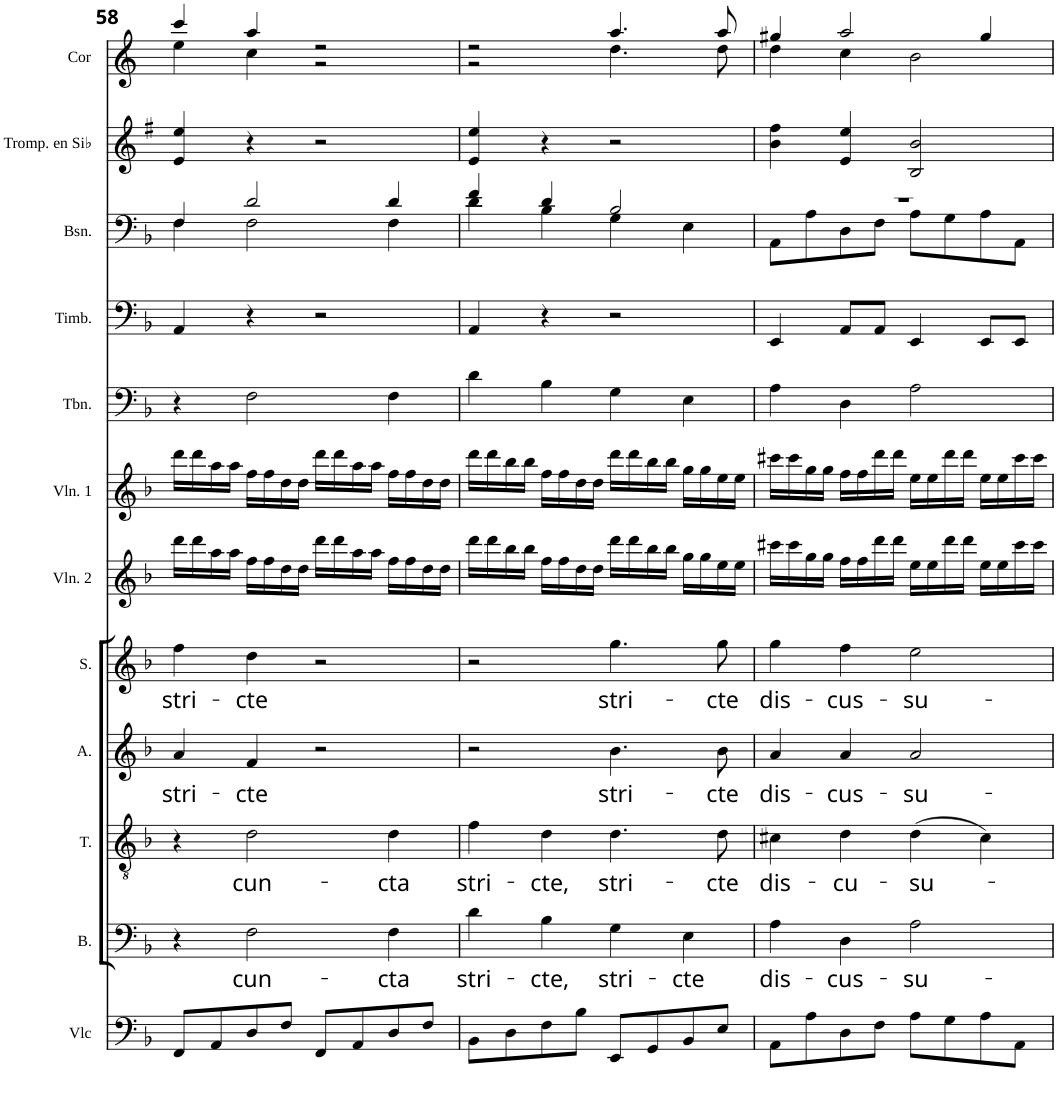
**kern	**kern	**text	**kern	**text	**kern	**text	**kern	**text	**kern	**kern	**kern	**kern	**kern	**kern	**kern
*part12	*part11	*part11	*part10	*part10	*part9	*part9	*part8	*part8	*part7	*part6	*part5	*part4	*part3	*part2	*part1
*staff12	*staff11	*staff11	*staff10	*staff10	*staff9	*staff9	*staff8	*staff8	*staff7	*staff6	*staff5	*staff4	*staff3	*staff2	*staff1
*I"Violoncelle	*I"Bass	*	*I"Tenor	*	*I"Alto	*	*I"Soprano	*	*I"Violon 2	*I"Violon 1	*I"Trombone	*I"Timbales	*I"Basson	*I"Trompette en Sib	*I"Cor en Fa
*I'Vlc	*I'B.	*	*I'T.	*	*I'A.	*	*I'S.	*	*I'Vln. 2	*I'Vln. 1	*I'Tbn.	*I'Timb.	*I'Bsn.	*I'Tromp. en Sib	*I'Cor
!!LO:PB:g=z
*clefF4	*clefF4	*	*clefGv2	*	*clefG2	*	*clefG2	*	*clefG2	*clefG2	*clefF4	*clefF4	*clefF4	*clefG2	*clefG2
*	*	*	*	*	*	*	*	*	*	*	*	*	*	*Trd1c2	*Trd4c7
*k[b-]	*k[b-]	*	*k[b-]	*	*k[b-]	*	*k[b-]	*	*k[b-]	*k[b-]	*k[b-]	*k[b-]	*k[b-]	*k[f#]	*k[]
*F:	*F:	*	*F:	*	*F:	*	*F:	*	*F:	*F:	*F:	*F:	*F:	*G:	*C:
*M4/4	*M4/4	*	*M4/4	*	*M4/4	*	*M4/4	*	*M4/4	*M4/4	*M4/4	*M4/4	*M4/4	*M4/4	*M4/4
*met(c)	*met(c)	*	*met(c)	*	*met(c)	*	*met(c)	*	*met(c)	*met(c)	*met(c)	*met(c)	*met(c)	*met(c)	*met(c)
=58	=58	=58	=58	=58	=58	=58	=58	=58	=58	=58	=58	=58	=58	=58	=58
!	!	!	!	!	!	!LO:LY:b	!	!LO:LY:b	!	!	!	!	!	!	!
*	*	*	*	*	*	*	*	*	*	*	*	*	*^	*	*^
8FF/L	4r	.	4r	.	4a/	stri-	4ff\	stri-	16ddd\LL	16ddd\LL	4r	4AA/	4F/	4F\	4e/ 4ee/	4ccc/	4ee\
.	.	.	.	.	.	.	.	.	16ddd\	16ddd\	.	.	.	.	.	.	.
8AA/	.	.	.	.	.	.	.	.	16aa\	16aa\	.	.	.	.	.	.	.
.	.	.	.	.	.	.	.	.	16aa\JJ	16aa\JJ	.	.	.	.	.	.	.
!	!	!LO:LY:b	!	!LO:LY:b	!	!LO:LY:b	!	!LO:LY:b	!	!	!	!	!	!	!	!	!
8D/	2F\	cun-	2d\	cun-	4f/	-cte	4dd\	-cte	16ff\LL	16ff\LL	2F\	4r	2d/	2F\	4r	4aa/	4cc\
.	.	.	.	.	.	.	.	.	16ff\	16ff\	.	.	.	.	.	.	.
8F/J	.	.	.	.	.	.	.	.	16dd\	16dd\	.	.	.	.	.	.	.
.	.	.	.	.	.	.	.	.	16dd\JJ	16dd\JJ	.	.	.	.	.	.	.
8FF/L	.	.	.	.	2r	.	2r	.	16ddd\LL	16ddd\LL	.	2r	.	.	2r	2r	2r
.	.	.	.	.	.	.	.	.	16ddd\	16ddd\	.	.	.	.	.	.	.
8AA/	.	.	.	.	.	.	.	.	16aa\	16aa\	.	.	.	.	.	.	.
.	.	.	.	.	.	.	.	.	16aa\JJ	16aa\JJ	.	.	.	.	.	.	.
!	!	!LO:LY:b	!	!LO:LY:b	!	!	!	!	!	!	!	!	!	!	!	!	!
8D/	4F\	-cta	4d\	-cta	.	.	.	.	16ff\LL	16ff\LL	4F\	.	4d/	4F\	.	.	.
.	.	.	.	.	.	.	.	.	16ff\	16ff\	.	.	.	.	.	.	.
8F/J	.	.	.	.	.	.	.	.	16dd\	16dd\	.	.	.	.	.	.	.
.	.	.	.	.	.	.	.	.	16dd\JJ	16dd\JJ	.	.	.	.	.	.	.
=59	=59	=59	=59	=59	=59	=59	=59	=59	=59	=59	=59	=59	=59	=59	=59	=59	=59
!	!	!LO:LY:b	!	!LO:LY:b	!	!	!	!	!	!	!	!	!	!	!	!	!
8BB-\L	4d\	stri-	4f\	stri-	2r	.	2r	.	16ddd\LL	16ddd\LL	4d\	4AA/	4f/	4d\	4e/ 4ee/	2r	2r
.	.	.	.	.	.	.	.	.	16ddd\	16ddd\	.	.	.	.	.	.	.
8D\	.	.	.	.	.	.	.	.	16bb-\	16bb-\	.	.	.	.	.	.	.
.	.	.	.	.	.	.	.	.	16bb-\JJ	16bb-\JJ	.	.	.	.	.	.	.
!	!	!LO:LY:b	!	!LO:LY:b	!	!	!	!	!	!	!	!	!	!	!	!	!
8F\	4B-\	-cte,	4d\	-cte,	.	.	.	.	16ff\LL	16ff\LL	4B-\	4r	4d/	4B-\	4r	.	.
.	.	.	.	.	.	.	.	.	16ff\	16ff\	.	.	.	.	.	.	.
8B-\J	.	.	.	.	.	.	.	.	16dd\	16dd\	.	.	.	.	.	.	.
.	.	.	.	.	.	.	.	.	16dd\JJ	16dd\JJ	.	.	.	.	.	.	.
!	!	!LO:LY:b	!	!LO:LY:b	!	!LO:LY:b	!	!LO:LY:b	!	!	!	!	!	!	!	!	!
8EE/L	4G\	stri-	4.d\	stri-	4.b-\	stri-	4.gg\	stri-	16ddd\LL	16ddd\LL	4G\	2r	2B-/	4G\	2r	4.aa/	4.dd\
.	.	.	.	.	.	.	.	.	16ddd\	16ddd\	.	.	.	.	.	.	.
8GG/	.	.	.	.	.	.	.	.	16bb-\	16bb-\	.	.	.	.	.	.	.
.	.	.	.	.	.	.	.	.	16bb-\JJ	16bb-\JJ	.	.	.	.	.	.	.
!	!	!LO:LY:b	!	!	!	!	!	!	!	!	!	!	!	!	!	!	!
8BB-/	4E\	-cte	.	.	.	.	.	.	16gg\LL	16gg\LL	4E\	.	.	4E\	.	.	.
.	.	.	.	.	.	.	.	.	16gg\	16gg\	.	.	.	.	.	.	.
!	!	!	!	!LO:LY:b	!	!LO:LY:b	!	!LO:LY:b	!	!	!	!	!	!	!	!	!
8E/J	.	.	8d\	-cte	8b-\	-cte	8gg\	-cte	16ee\	16ee\	.	.	.	.	.	8aa/	8dd\
.	.	.	.	.	.	.	.	.	16ee\JJ	16ee\JJ	.	.	.	.	.	.	.
=60	=60	=60	=60	=60	=60	=60	=60	=60	=60	=60	=60	=60	=60	=60	=60	=60	=60
!	!	!LO:LY:b	!	!LO:LY:b	!	!LO:LY:b	!	!LO:LY:b	!	!	!	!	!	!	!	!	!
8AA\L	4A\	dis-	4c#X\	dis-	4a/	dis-	4gg\	dis-	16ccc#X\LL	16ccc#X\LL	4A\	4EE/	1r	8AA\L	4b\ 4ff#\	4gg#X/	4dd\
.	.	.	.	.	.	.	.	.	16ccc#\	16ccc#\	.	.	.	.	.	.	.
8A\	.	.	.	.	.	.	.	.	16gg\	16gg\	.	.	.	8A\	.	.	.
.	.	.	.	.	.	.	.	.	16gg\JJ	16gg\JJ	.	.	.	.	.	.	.
!	!	!LO:LY:b	!	!LO:LY:b	!	!LO:LY:b	!	!LO:LY:b	!	!	!	!	!	!	!	!	!
8D\	4D\	-cus-	4d\	-cu-	4a/	-cus-	4ff\	-cus-	16ff\LL	16ff\LL	4D\	8AA/L	.	8D\	4e/ 4ee/	2aa/	4cc\
.	.	.	.	.	.	.	.	.	16ff\	16ff\	.	.	.	.	.	.	.
8F\J	.	.	.	.	.	.	.	.	16ddd\	16ddd\	.	8AA/J	.	8F\J	.	.	.
.	.	.	.	.	.	.	.	.	16ddd\JJ	16ddd\JJ	.	.	.	.	.	.	.
!	!	!LO:LY:b	!	!LO:LY:b	!	!LO:LY:b	!	!LO:LY:b	!	!	!	!	!	!	!	!	!
8A\L	2A\	-su-	(>4d\	-su-	2a/	-su-	2ee\	-su-	16ee\LL	16ee\LL	2A\	4EE/	.	8A\L	2B/ 2b/	.	2b\
.	.	.	.	.	.	.	.	.	16ee\	16ee\	.	.	.	.	.	.	.
8G\	.	.	.	.	.	.	.	.	16ddd\	16ddd\	.	.	.	8G\	.	.	.
.	.	.	.	.	.	.	.	.	16ddd\JJ	16ddd\JJ	.	.	.	.	.	.	.
8A\	.	.	4c#\)	.	.	.	.	.	16ee\LL	16ee\LL	.	8EE/L	.	8A\	.	4gg#/	.
.	.	.	.	.	.	.	.	.	16ee\	16ee\	.	.	.	.	.	.	.
8AA\J	.	.	.	.	.	.	.	.	16ccc#\	16ccc#\	.	8EE/J	.	8AA\J	.	.	.
.	.	.	.	.	.	.	.	.	16ccc#\JJ	16ccc#\JJ	.	.	.	.	.	.	.
*	*	*	*	*	*	*	*	*	*	*	*	*	*v	*v	*	*v	*v
=	=	=	=	=	=	=	=	=	=	=	=	=	=	=	=
*-	*-	*-	*-	*-	*-	*-	*-	*-	*-	*-	*-	*-	*-	*-	*-
